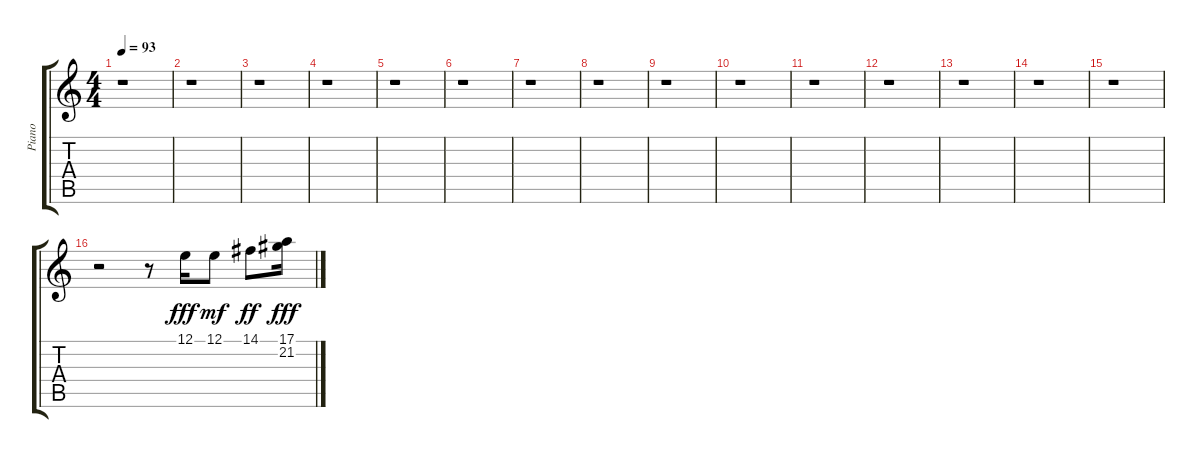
\track ("Piano" "Piano") {instrument viola}
\staff {score tabs}
\tuning (E4 B3 G3 D3 A2 E2) {hide}
\ts (4 4)
\tempo 93
\clef g2
\ks c
r.1{dy f} |
r.1 |
r.1 |
r.1 |
r.1 |
r.1 |
r.1 |
r.1 |
r.1 |
r.1 |
r.1 |
r.1 |
r.1 |
r.1 |
r.1 |
r.2 r.8 12.1.16{dy fff} 12.1.8{dy mf} 14.1.8{dy ff} (17.1 21.2).16{dy fff}
